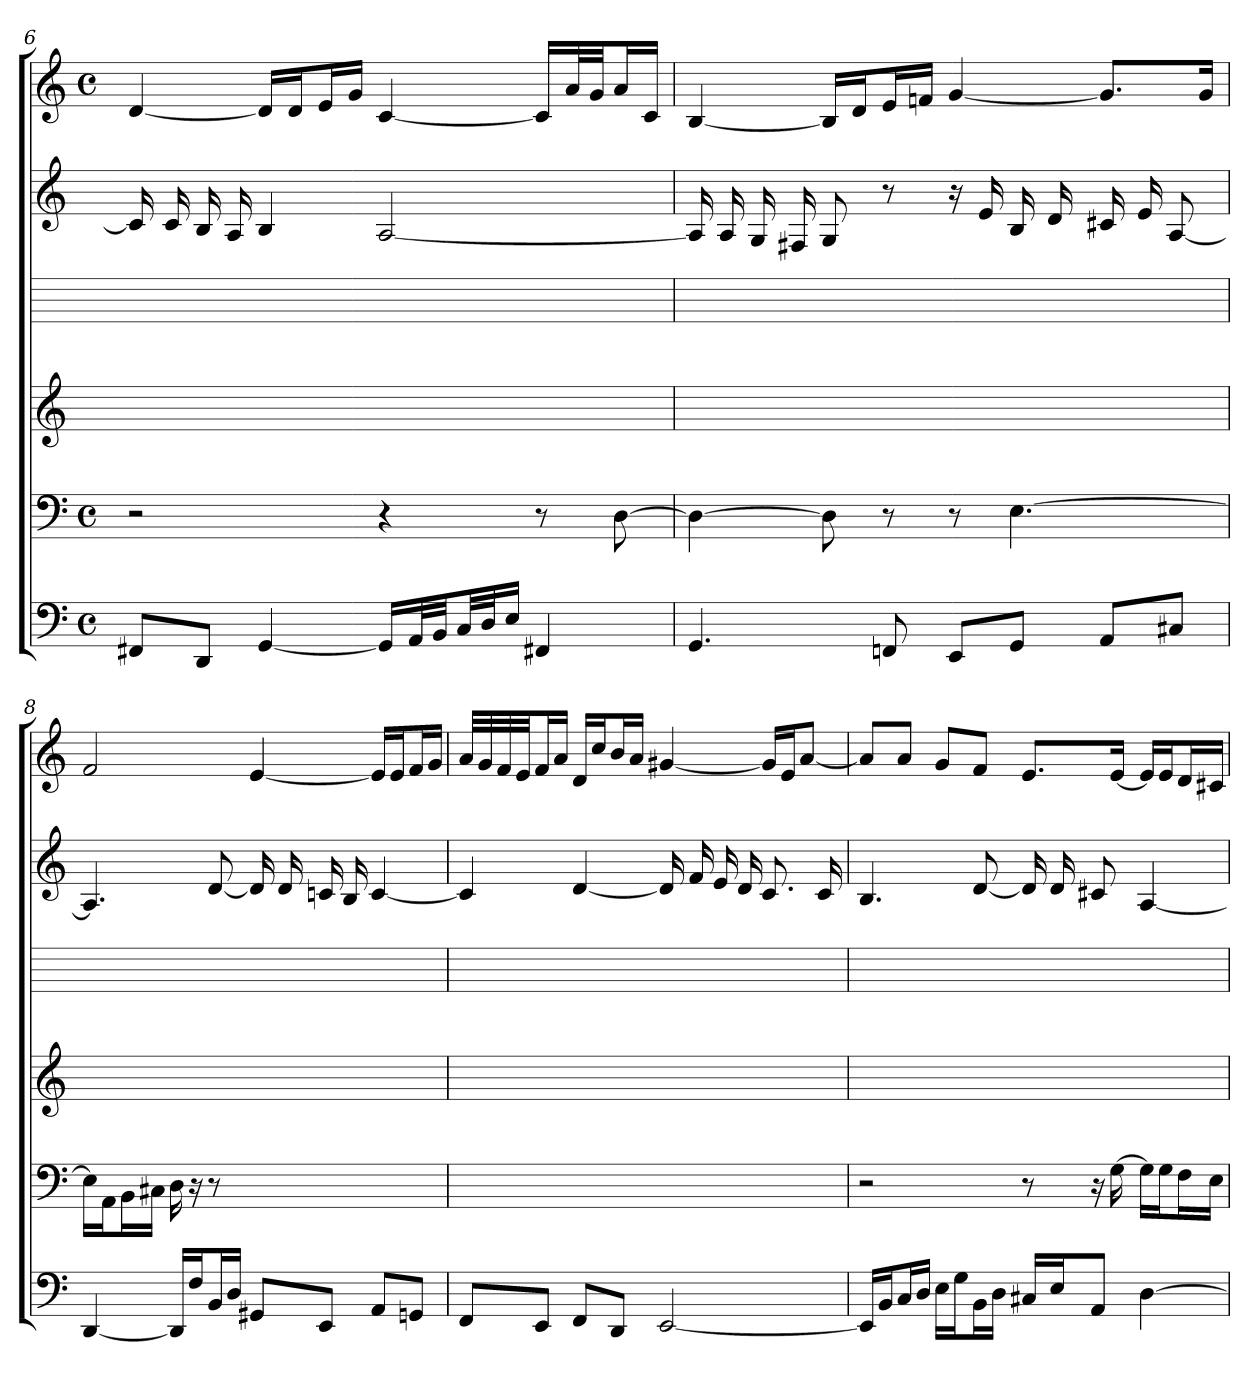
**kern	**kern	**kern	**kern	**kern	**kern
*part6	*part5	*part4	*part3	*part2	*part1
*staff6	*staff5	*staff4	*staff3	*staff2	*staff1
*clefF4	*clefF4	*clefG2	*	*clefG2	*clefG2
*M4/4	*M4/4	*	*	*	*M4/4
*met(c)	*met(c)	*	*	*	*met(c)
=6	=6	=6	=6	=6	=6
8FF#X/L	2r	1ryy	1ryy	16c]	[4d
.	.	.	.	16c	.
8DD/J	.	.	.	16B	.
.	.	.	.	16A	.
[4GG	.	.	.	4B	16d/LL]
.	.	.	.	.	16d/J
.	.	.	.	.	16e/L
.	.	.	.	.	16g/JJ
16GG/LL]	4r	.	.	[2A	[4c
32AA/L	.	.	.	.	.
32BB/JJ	.	.	.	.	.
32C/LL	.	.	.	.	.
32D/J	.	.	.	.	.
16E/JJ	.	.	.	.	.
4FF#X	8r	.	.	.	16c/LL]
.	.	.	.	.	32a/L
.	.	.	.	.	32g/JJ
.	[8D	.	.	.	16a/L
.	.	.	.	.	16c/JJ
=7	=7	=7	=7	=7	=7
4.GG	4D_	1ryy	1ryy	16A]	[4B
.	.	.	.	16A	.
.	.	.	.	16G	.
.	.	.	.	16F#X	.
.	8D]	.	.	8G	16B/LL]
.	.	.	.	.	16d/J
8FFn	8r	.	.	8r	16e/L
.	.	.	.	.	16fn/JJ
8EE/L	8r	.	.	16r	[4g
.	.	.	.	16e	.
8GG/J	[4.E	.	.	16B	.
.	.	.	.	16d	.
8AA/L	.	.	.	16c#X	8.g/L]
.	.	.	.	16e	.
8C#X/J	.	.	.	[8A	.
.	.	.	.	.	16g/Jk
=8	=8	=8	=8	=8	=8
[4DD	16E\LL]	1ryy	1ryy	4.A]	2f
.	16AA\J	.	.	.	.
.	16BB\L	.	.	.	.
.	16C#X\JJ	.	.	.	.
16DD/LL]	16D	.	.	.	.
16F/J	16r	.	.	.	.
16BB/L	8r	.	.	[8d	.
16D/JJ	.	.	.	.	.
8GG#X/L	2ryy	.	.	16d]	[4e
.	.	.	.	16d	.
8EE/J	.	.	.	16cn	.
.	.	.	.	16B	.
8AA/L	.	.	.	[4c	16e/LL]
.	.	.	.	.	16e/J
8GGn/J	.	.	.	.	16f/L
.	.	.	.	.	16g/JJ
=9	=9	=9	=9	=9	=9
8FF/L	1ryy	1ryy	1ryy	4c]	32a/LLL
.	.	.	.	.	32g/
.	.	.	.	.	32f/
.	.	.	.	.	32e/JJ
8EE/J	.	.	.	.	16f/L
.	.	.	.	.	16a/JJ
8FF/L	.	.	.	[4d	16d/LL
.	.	.	.	.	16cc/J
8DD/J	.	.	.	.	16b/L
.	.	.	.	.	16a/JJ
[2EE	.	.	.	16d]	[4g#X
.	.	.	.	16f	.
.	.	.	.	16e	.
.	.	.	.	16d	.
.	.	.	.	8.c	16g#/LL]
.	.	.	.	.	16e/J
.	.	.	.	.	[8a/J
.	.	.	.	16c	.
=10	=10	=10	=10	=10	=10
16EE/LL]	2r	1ryy	1ryy	4.B	8a/L]
16BB/J	.	.	.	.	.
16C/L	.	.	.	.	8a/J
16D/JJ	.	.	.	.	.
16E\LL	.	.	.	.	8g/L
16G\J	.	.	.	.	.
16BB\L	.	.	.	[8d	8f/J
16D\JJ	.	.	.	.	.
16C#X/LL	8r	.	.	16d]	8.e/L
16E/J	.	.	.	16d	.
8AA/J	16r	.	.	8c#X	.
.	[16G	.	.	.	[16e/Jk
[4D	16G\LL]	.	.	[4A	16e/LL]
.	16G\J	.	.	.	16e/J
.	16F\L	.	.	.	16d/L
.	16E\JJ	.	.	.	16c#X/JJ
=	=	=	=	=	=
*-	*-	*-	*-	*-	*-
